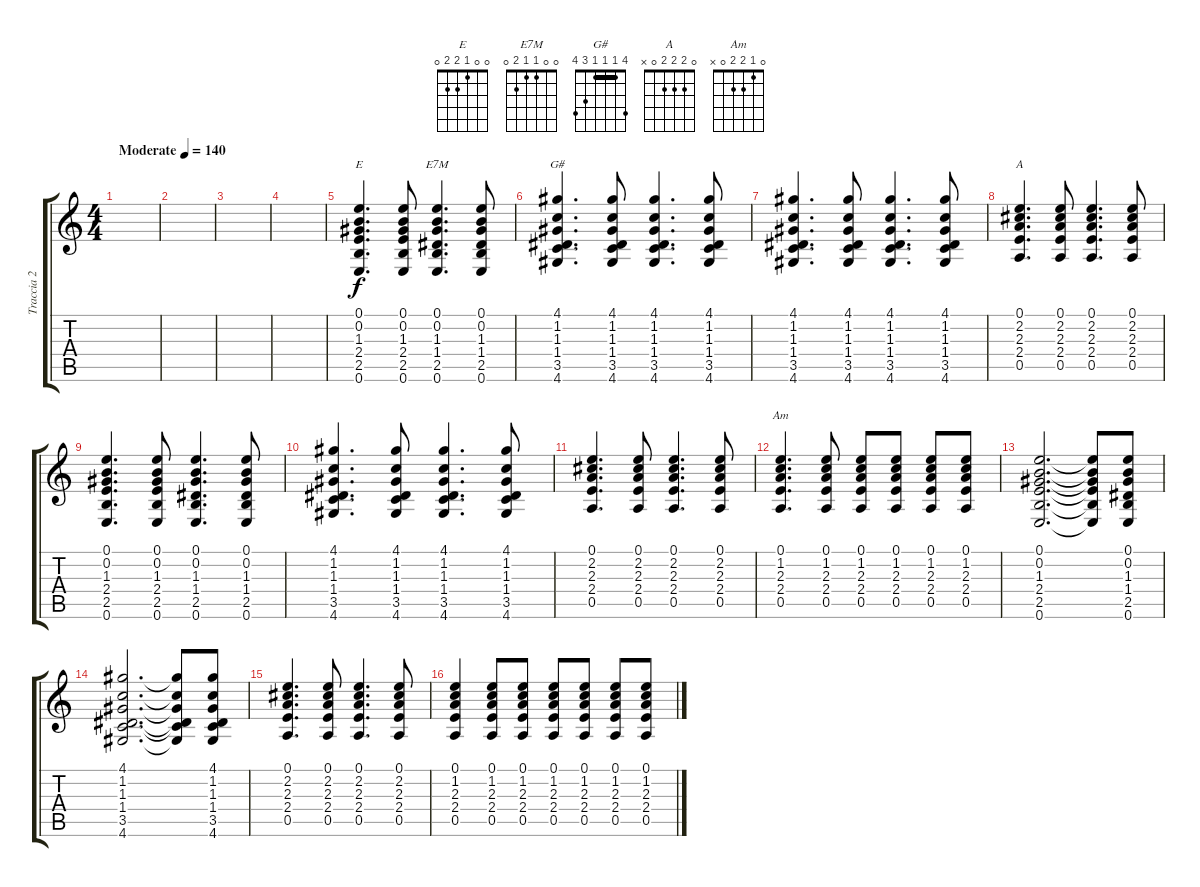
\track ("Traccia 2" "Traccia 2") {instrument overdrivenguitar}
\staff {score tabs}
\tuning (E4 B3 G3 D3 A2 E2) {hide}
\chord ("E" 0 0 1 2 2 0)
\chord ("E7M" 0 0 1 1 2 0)
\chord ("G#" 4 1 1 1 3 4) {barre 1}
\chord ("A" 0 2 2 2 0 x)
\chord ("Am" 0 1 2 2 0 x)
\ts (4 4)
\tempo (140 "Moderate")
\clef g2
\ks c
|
|
|
|
(0.1 0.2 1.3 2.4 2.5 0.6).4{d ch "E"} (0.1 0.2 1.3 2.4 2.5 0.6).8 (0.1 0.2 1.3 1.4 2.5 0.6).4{d ch "E7M"} (0.1 0.2 1.3 1.4 2.5 0.6).8 |
(4.1 1.2 1.3 1.4 3.5 4.6).4{d ch "G#"} (4.1 1.2 1.3 1.4 3.5 4.6).8 (4.1 1.2 1.3 1.4 3.5 4.6).4{d} (4.1 1.2 1.3 1.4 3.5 4.6).8 |
(4.1 1.2 1.3 1.4 3.5 4.6).4{d} (4.1 1.2 1.3 1.4 3.5 4.6).8 (4.1 1.2 1.3 1.4 3.5 4.6).4{d} (4.1 1.2 1.3 1.4 3.5 4.6).8 |
(0.1 2.2 2.3 2.4 0.5).4{d ch "A"} (0.1 2.2 2.3 2.4 0.5).8 (0.1 2.2 2.3 2.4 0.5).4{d} (0.1 2.2 2.3 2.4 0.5).8 |
(0.1 0.2 1.3 2.4 2.5 0.6).4{d} (0.1 0.2 1.3 2.4 2.5 0.6).8 (0.1 0.2 1.3 1.4 2.5 0.6).4{d} (0.1 0.2 1.3 1.4 2.5 0.6).8 |
(4.1 1.2 1.3 1.4 3.5 4.6).4{d} (4.1 1.2 1.3 1.4 3.5 4.6).8 (4.1 1.2 1.3 1.4 3.5 4.6).4{d} (4.1 1.2 1.3 1.4 3.5 4.6).8 |
(0.1 2.2 2.3 2.4 0.5).4{d} (0.1 2.2 2.3 2.4 0.5).8 (0.1 2.2 2.3 2.4 0.5).4{d} (0.1 2.2 2.3 2.4 0.5).8 |
(0.1 1.2 2.3 2.4 0.5).4{d ch "Am"} (0.1 1.2 2.3 2.4 0.5).8 (0.1 1.2 2.3 2.4 0.5).8 (0.1 1.2 2.3 2.4 0.5).8 (0.1 1.2 2.3 2.4 0.5).8 (0.1 1.2 2.3 2.4 0.5).8 |
(0.1 0.2 1.3 2.4 2.5 0.6).2{d} (0.1{t} 0.2{t} 1.3{t} 2.4{t} 2.5{t} 0.6{t}).8 (0.1 0.2 1.3 1.4 2.5 0.6).8 |
(4.1 1.2 1.3 1.4 3.5 4.6).2{d} (4.1{t} 1.2{t} 1.3{t} 1.4{t} 3.5{t} 4.6{t}).8 (4.1 1.2 1.3 1.4 3.5 4.6).8 |
(0.1 2.2 2.3 2.4 0.5).4{d} (0.1 2.2 2.3 2.4 0.5).8 (0.1 2.2 2.3 2.4 0.5).4{d} (0.1 2.2 2.3 2.4 0.5).8 |
(0.1 1.2 2.3 2.4 0.5).4 (0.1 1.2 2.3 2.4 0.5).8 (0.1 1.2 2.3 2.4 0.5).8 (0.1 1.2 2.3 2.4 0.5).8 (0.1 1.2 2.3 2.4 0.5).8 (0.1 1.2 2.3 2.4 0.5).8 (0.1 1.2 2.3 2.4 0.5).8
